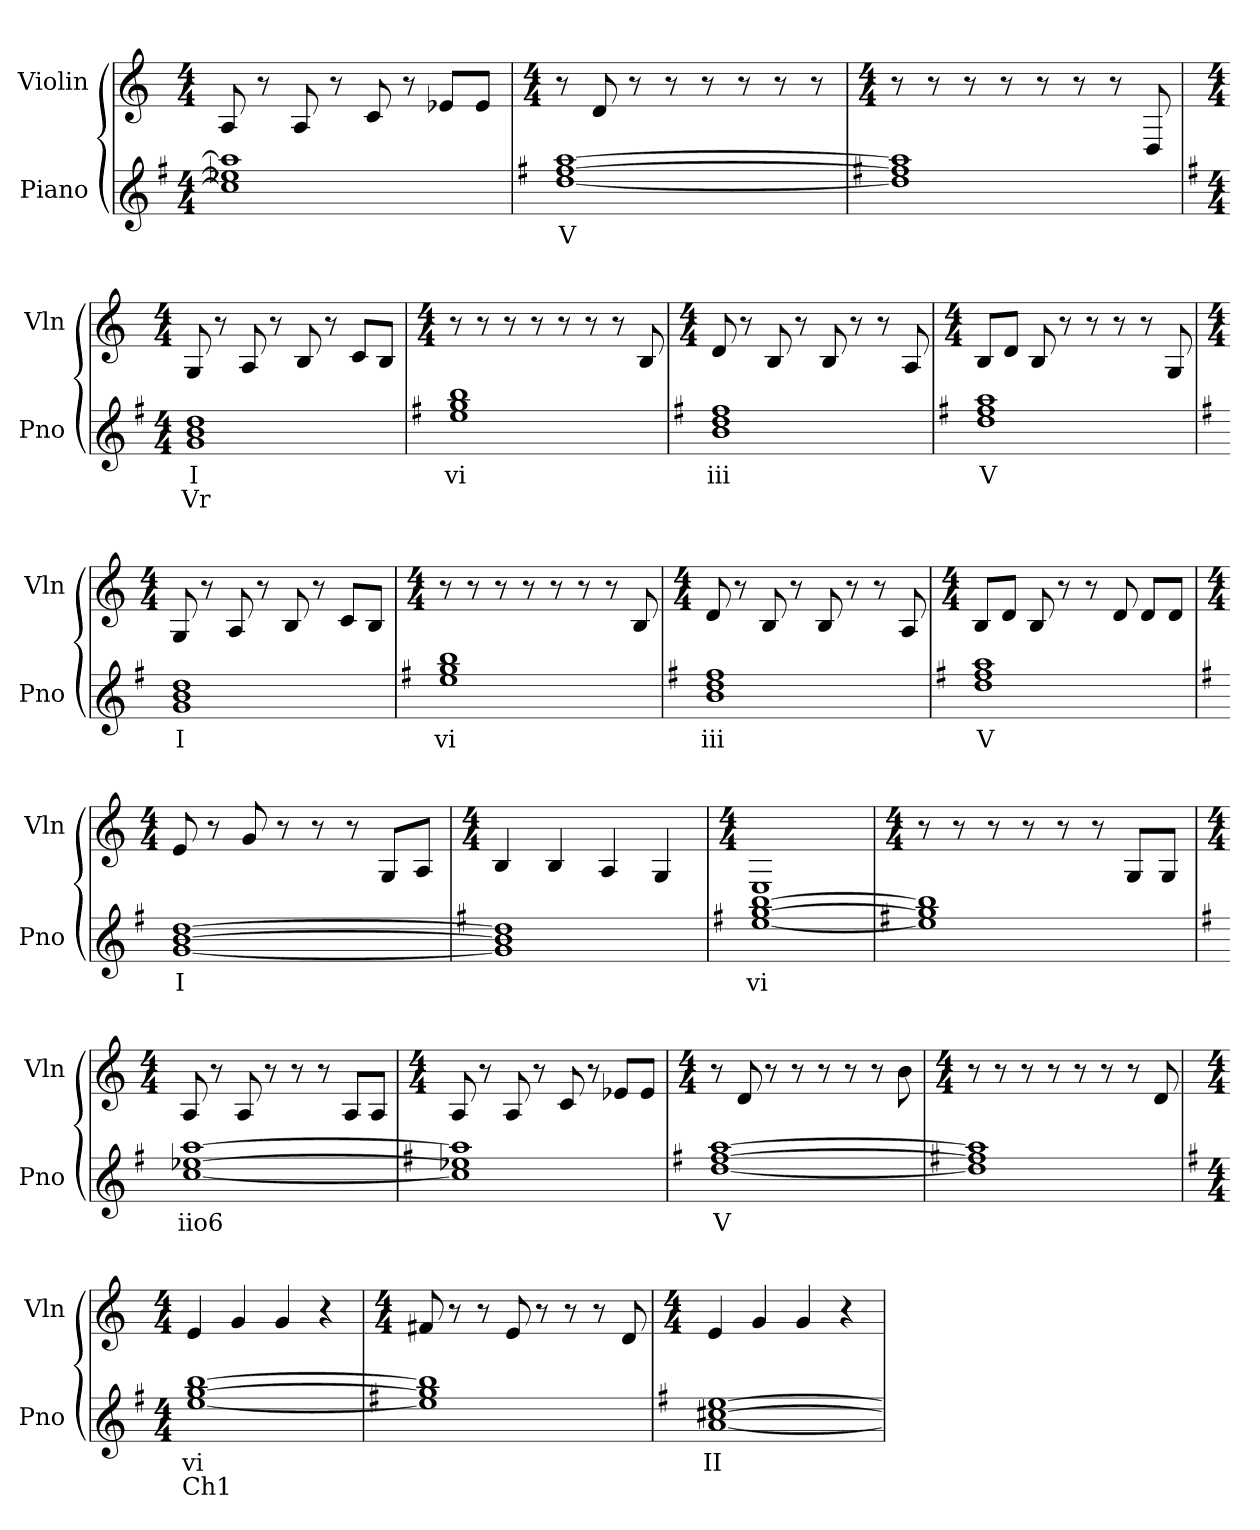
**kern	**text	**text	**kern
*part2	*part2	*part2	*part1
*staff2	*staff2	*staff2	*staff1
*I"Piano	*	*	*I"Violin
*I'Pno	*	*	*I'Vln
*k[f#]	*	*	*
*G:	*	*	*
*M4/4	*	*	*M4/4
=	=	=	=
1cc] 1ee-X] 1aa]	.	.	8A
.	.	.	8r
.	.	.	8A
.	.	.	8r
.	.	.	8c
.	.	.	8r
.	.	.	8e-XL
.	.	.	8e-J
=	=	=	=
*k[f#]	*	*	*
*G:	*	*	*
*	*	*	*M4/4
[1dd [1ff# [1aa	V	.	8r
.	.	.	8d
.	.	.	8r
.	.	.	8r
.	.	.	8r
.	.	.	8r
.	.	.	8r
.	.	.	8r
=	=	=	=
*k[f#]	*	*	*
*G:	*	*	*
*	*	*	*M4/4
1dd] 1ff#] 1aa]	.	.	8r
.	.	.	8r
.	.	.	8r
.	.	.	8r
.	.	.	8r
.	.	.	8r
.	.	.	8r
.	.	.	8D
=	=	=	=
*k[f#]	*	*	*
*G:	*	*	*
*M4/4	*	*	*M4/4
1g 1b 1dd	I	Vr	8G
.	.	.	8r
.	.	.	8A
.	.	.	8r
.	.	.	8B
.	.	.	8r
.	.	.	8cL
.	.	.	8BJ
=	=	=	=
*k[f#]	*	*	*
*G:	*	*	*
*	*	*	*M4/4
1ee 1gg 1bb	vi	.	8r
.	.	.	8r
.	.	.	8r
.	.	.	8r
.	.	.	8r
.	.	.	8r
.	.	.	8r
.	.	.	8B
=	=	=	=
*k[f#]	*	*	*
*G:	*	*	*
*	*	*	*M4/4
1b 1dd 1ff#	iii	.	8d
.	.	.	8r
.	.	.	8B
.	.	.	8r
.	.	.	8B
.	.	.	8r
.	.	.	8r
.	.	.	8A
=	=	=	=
*k[f#]	*	*	*
*G:	*	*	*
*	*	*	*M4/4
1dd 1ff# 1aa	V	.	8BL
.	.	.	8dJ
.	.	.	8B
.	.	.	8r
.	.	.	8r
.	.	.	8r
.	.	.	8r
.	.	.	8G
=	=	=	=
*k[f#]	*	*	*
*G:	*	*	*
*	*	*	*M4/4
1g 1b 1dd	I	.	8G
.	.	.	8r
.	.	.	8A
.	.	.	8r
.	.	.	8B
.	.	.	8r
.	.	.	8cL
.	.	.	8BJ
=	=	=	=
*k[f#]	*	*	*
*G:	*	*	*
*	*	*	*M4/4
1ee 1gg 1bb	vi	.	8r
.	.	.	8r
.	.	.	8r
.	.	.	8r
.	.	.	8r
.	.	.	8r
.	.	.	8r
.	.	.	8B
=	=	=	=
*k[f#]	*	*	*
*G:	*	*	*
*	*	*	*M4/4
1b 1dd 1ff#	iii	.	8d
.	.	.	8r
.	.	.	8B
.	.	.	8r
.	.	.	8B
.	.	.	8r
.	.	.	8r
.	.	.	8A
=	=	=	=
*k[f#]	*	*	*
*G:	*	*	*
*	*	*	*M4/4
1dd 1ff# 1aa	V	.	8BL
.	.	.	8dJ
.	.	.	8B
.	.	.	8r
.	.	.	8r
.	.	.	8d
.	.	.	8dL
.	.	.	8dJ
=	=	=	=
*k[f#]	*	*	*
*G:	*	*	*
*	*	*	*M4/4
[1g [1b [1dd	I	.	8e
.	.	.	8r
.	.	.	8g
.	.	.	8r
.	.	.	8r
.	.	.	8r
.	.	.	8GL
.	.	.	8AJ
=	=	=	=
*k[f#]	*	*	*
*G:	*	*	*
*	*	*	*M4/4
1g] 1b] 1dd]	.	.	4B
.	.	.	4B
.	.	.	4A
.	.	.	4G
=	=	=	=
*k[f#]	*	*	*
*G:	*	*	*
*	*	*	*M4/4
[1ee [1gg [1bb	vi	.	1E
=	=	=	=
*k[f#]	*	*	*
*G:	*	*	*
*	*	*	*M4/4
1ee] 1gg] 1bb]	.	.	8r
.	.	.	8r
.	.	.	8r
.	.	.	8r
.	.	.	8r
.	.	.	8r
.	.	.	8GL
.	.	.	8GJ
=	=	=	=
*k[f#]	*	*	*
*G:	*	*	*
*	*	*	*M4/4
[1cc [1ee-X [1aa	iio6	.	8A
.	.	.	8r
.	.	.	8A
.	.	.	8r
.	.	.	8r
.	.	.	8r
.	.	.	8AL
.	.	.	8AJ
=	=	=	=
*k[f#]	*	*	*
*G:	*	*	*
*	*	*	*M4/4
1cc] 1ee-X] 1aa]	.	.	8A
.	.	.	8r
.	.	.	8A
.	.	.	8r
.	.	.	8c
.	.	.	8r
.	.	.	8e-XL
.	.	.	8e-J
=	=	=	=
*k[f#]	*	*	*
*G:	*	*	*
*	*	*	*M4/4
[1dd [1ff# [1aa	V	.	8r
.	.	.	8d
.	.	.	8r
.	.	.	8r
.	.	.	8r
.	.	.	8r
.	.	.	8r
.	.	.	8b
=	=	=	=
*k[f#]	*	*	*
*G:	*	*	*
*	*	*	*M4/4
1dd] 1ff#] 1aa]	.	.	8r
.	.	.	8r
.	.	.	8r
.	.	.	8r
.	.	.	8r
.	.	.	8r
.	.	.	8r
.	.	.	8d
=	=	=	=
*k[f#]	*	*	*
*G:	*	*	*
*M4/4	*	*	*M4/4
[1ee [1gg [1bb	vi	Ch1	4e
.	.	.	4g
.	.	.	4g
.	.	.	4r
=	=	=	=
*k[f#]	*	*	*
*G:	*	*	*
*	*	*	*M4/4
1ee] 1gg] 1bb]	.	.	8f#X
.	.	.	8r
.	.	.	8r
.	.	.	8e
.	.	.	8r
.	.	.	8r
.	.	.	8r
.	.	.	8d
=	=	=	=
*k[f#]	*	*	*
*G:	*	*	*
*	*	*	*M4/4
[1a [1cc#X [1ee	II	.	4e
.	.	.	4g
.	.	.	4g
.	.	.	4r
=	=	=	=
*-	*-	*-	*-
